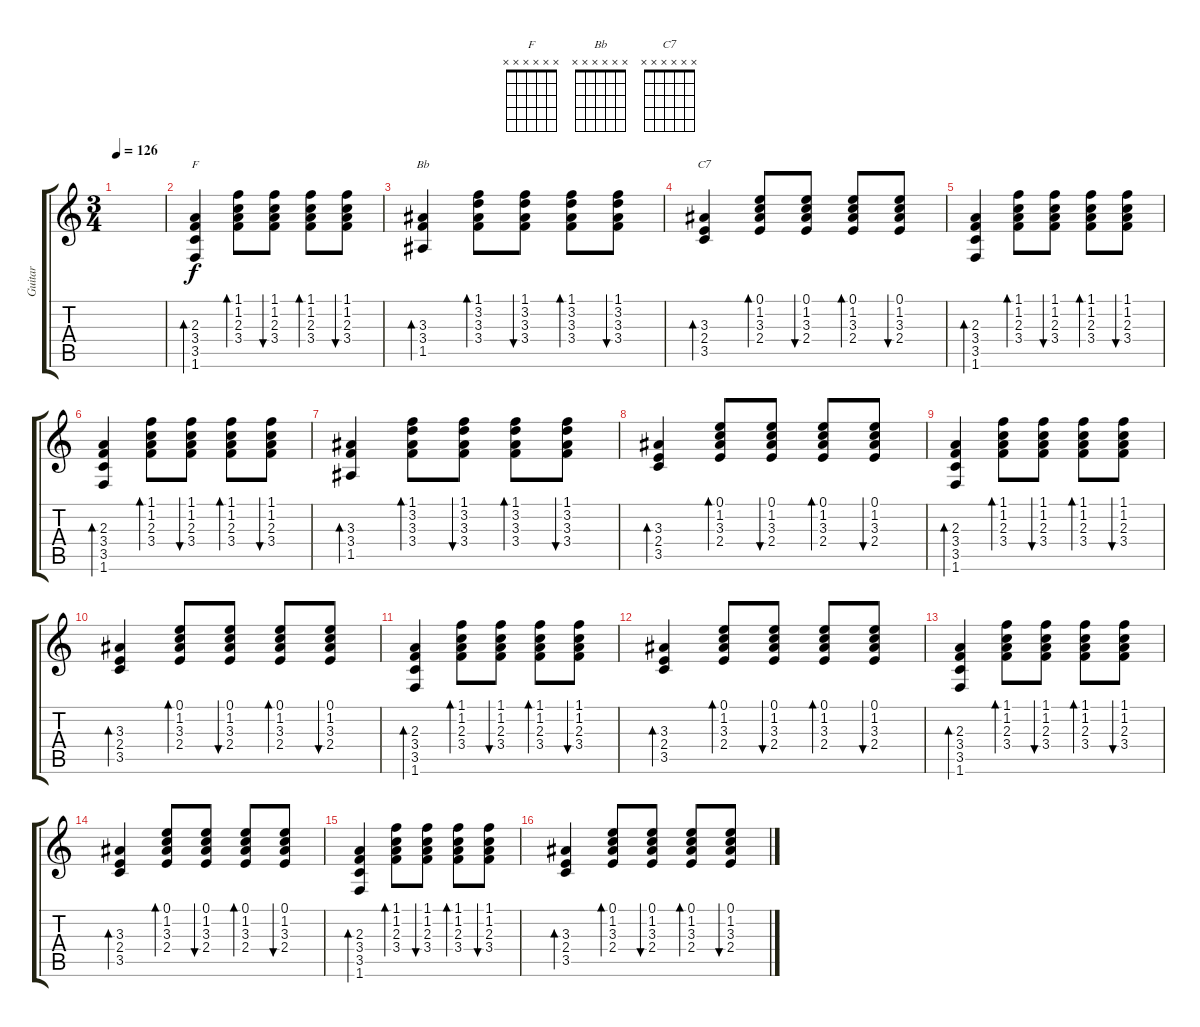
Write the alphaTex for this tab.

\track ("Guitar" "Guitar") {instrument acousticguitarnylon}
\staff {score tabs}
\tuning (E4 B3 G3 D3 A2 E2) {hide}
\chord ("F" x x x x x x) {firstfret 0}
\chord ("Bb" x x x x x x) {firstfret 0}
\chord ("C7" x x x x x x) {firstfret 0}
\ts (3 4)
\tempo 126
\clef g2
\ks c
|
(2.3 3.4 3.5 1.6).4{bd 30 ch "F"} (1.1 1.2 2.3 3.4).8{bd 30} (1.1 1.2 2.3 3.4).8{bu 30} (1.1 1.2 2.3 3.4).8{bd 30} (1.1 1.2 2.3 3.4).8{bu 30} |
(3.3 3.4 1.5).4{bd 30 ch "Bb"} (1.1 3.2 3.3 3.4).8{bd 30} (1.1 3.2 3.3 3.4).8{bu 30} (1.1 3.2 3.3 3.4).8{bd 30} (1.1 3.2 3.3 3.4).8{bu 30} |
(3.3 2.4 3.5).4{bd 30 ch "C7"} (0.1 1.2 3.3 2.4).8{bd 30} (0.1 1.2 3.3 2.4).8{bu 30} (0.1 1.2 3.3 2.4).8{bd 30} (0.1 1.2 3.3 2.4).8{bu 30} |
(2.3 3.4 3.5 1.6).4{bd 30} (1.1 1.2 2.3 3.4).8{bd 30} (1.1 1.2 2.3 3.4).8{bu 30} (1.1 1.2 2.3 3.4).8{bd 30} (1.1 1.2 2.3 3.4).8{bu 30} |
(2.3 3.4 3.5 1.6).4{bd 30} (1.1 1.2 2.3 3.4).8{bd 30} (1.1 1.2 2.3 3.4).8{bu 30} (1.1 1.2 2.3 3.4).8{bd 30} (1.1 1.2 2.3 3.4).8{bu 30} |
(3.3 3.4 1.5).4{bd 30} (1.1 3.2 3.3 3.4).8{bd 30} (1.1 3.2 3.3 3.4).8{bu 30} (1.1 3.2 3.3 3.4).8{bd 30} (1.1 3.2 3.3 3.4).8{bu 30} |
(3.3 2.4 3.5).4{bd 30} (0.1 1.2 3.3 2.4).8{bd 30} (0.1 1.2 3.3 2.4).8{bu 30} (0.1 1.2 3.3 2.4).8{bd 30} (0.1 1.2 3.3 2.4).8{bu 30} |
(2.3 3.4 3.5 1.6).4{bd 30} (1.1 1.2 2.3 3.4).8{bd 30} (1.1 1.2 2.3 3.4).8{bu 30} (1.1 1.2 2.3 3.4).8{bd 30} (1.1 1.2 2.3 3.4).8{bu 30} |
(3.3 2.4 3.5).4{bd 30} (0.1 1.2 3.3 2.4).8{bd 30} (0.1 1.2 3.3 2.4).8{bu 30} (0.1 1.2 3.3 2.4).8{bd 30} (0.1 1.2 3.3 2.4).8{bu 30} |
(2.3 3.4 3.5 1.6).4{bd 30} (1.1 1.2 2.3 3.4).8{bd 30} (1.1 1.2 2.3 3.4).8{bu 30} (1.1 1.2 2.3 3.4).8{bd 30} (1.1 1.2 2.3 3.4).8{bu 30} |
(3.3 2.4 3.5).4{bd 30} (0.1 1.2 3.3 2.4).8{bd 30} (0.1 1.2 3.3 2.4).8{bu 30} (0.1 1.2 3.3 2.4).8{bd 30} (0.1 1.2 3.3 2.4).8{bu 30} |
(2.3 3.4 3.5 1.6).4{bd 30} (1.1 1.2 2.3 3.4).8{bd 30} (1.1 1.2 2.3 3.4).8{bu 30} (1.1 1.2 2.3 3.4).8{bd 30} (1.1 1.2 2.3 3.4).8{bu 30} |
(3.3 2.4 3.5).4{bd 30} (0.1 1.2 3.3 2.4).8{bd 30} (0.1 1.2 3.3 2.4).8{bu 30} (0.1 1.2 3.3 2.4).8{bd 30} (0.1 1.2 3.3 2.4).8{bu 30} |
(2.3 3.4 3.5 1.6).4{bd 30} (1.1 1.2 2.3 3.4).8{bd 30} (1.1 1.2 2.3 3.4).8{bu 30} (1.1 1.2 2.3 3.4).8{bd 30} (1.1 1.2 2.3 3.4).8{bu 30} |
(3.3 2.4 3.5).4{bd 30} (0.1 1.2 3.3 2.4).8{bd 30} (0.1 1.2 3.3 2.4).8{bu 30} (0.1 1.2 3.3 2.4).8{bd 30} (0.1 1.2 3.3 2.4).8{bu 30}
